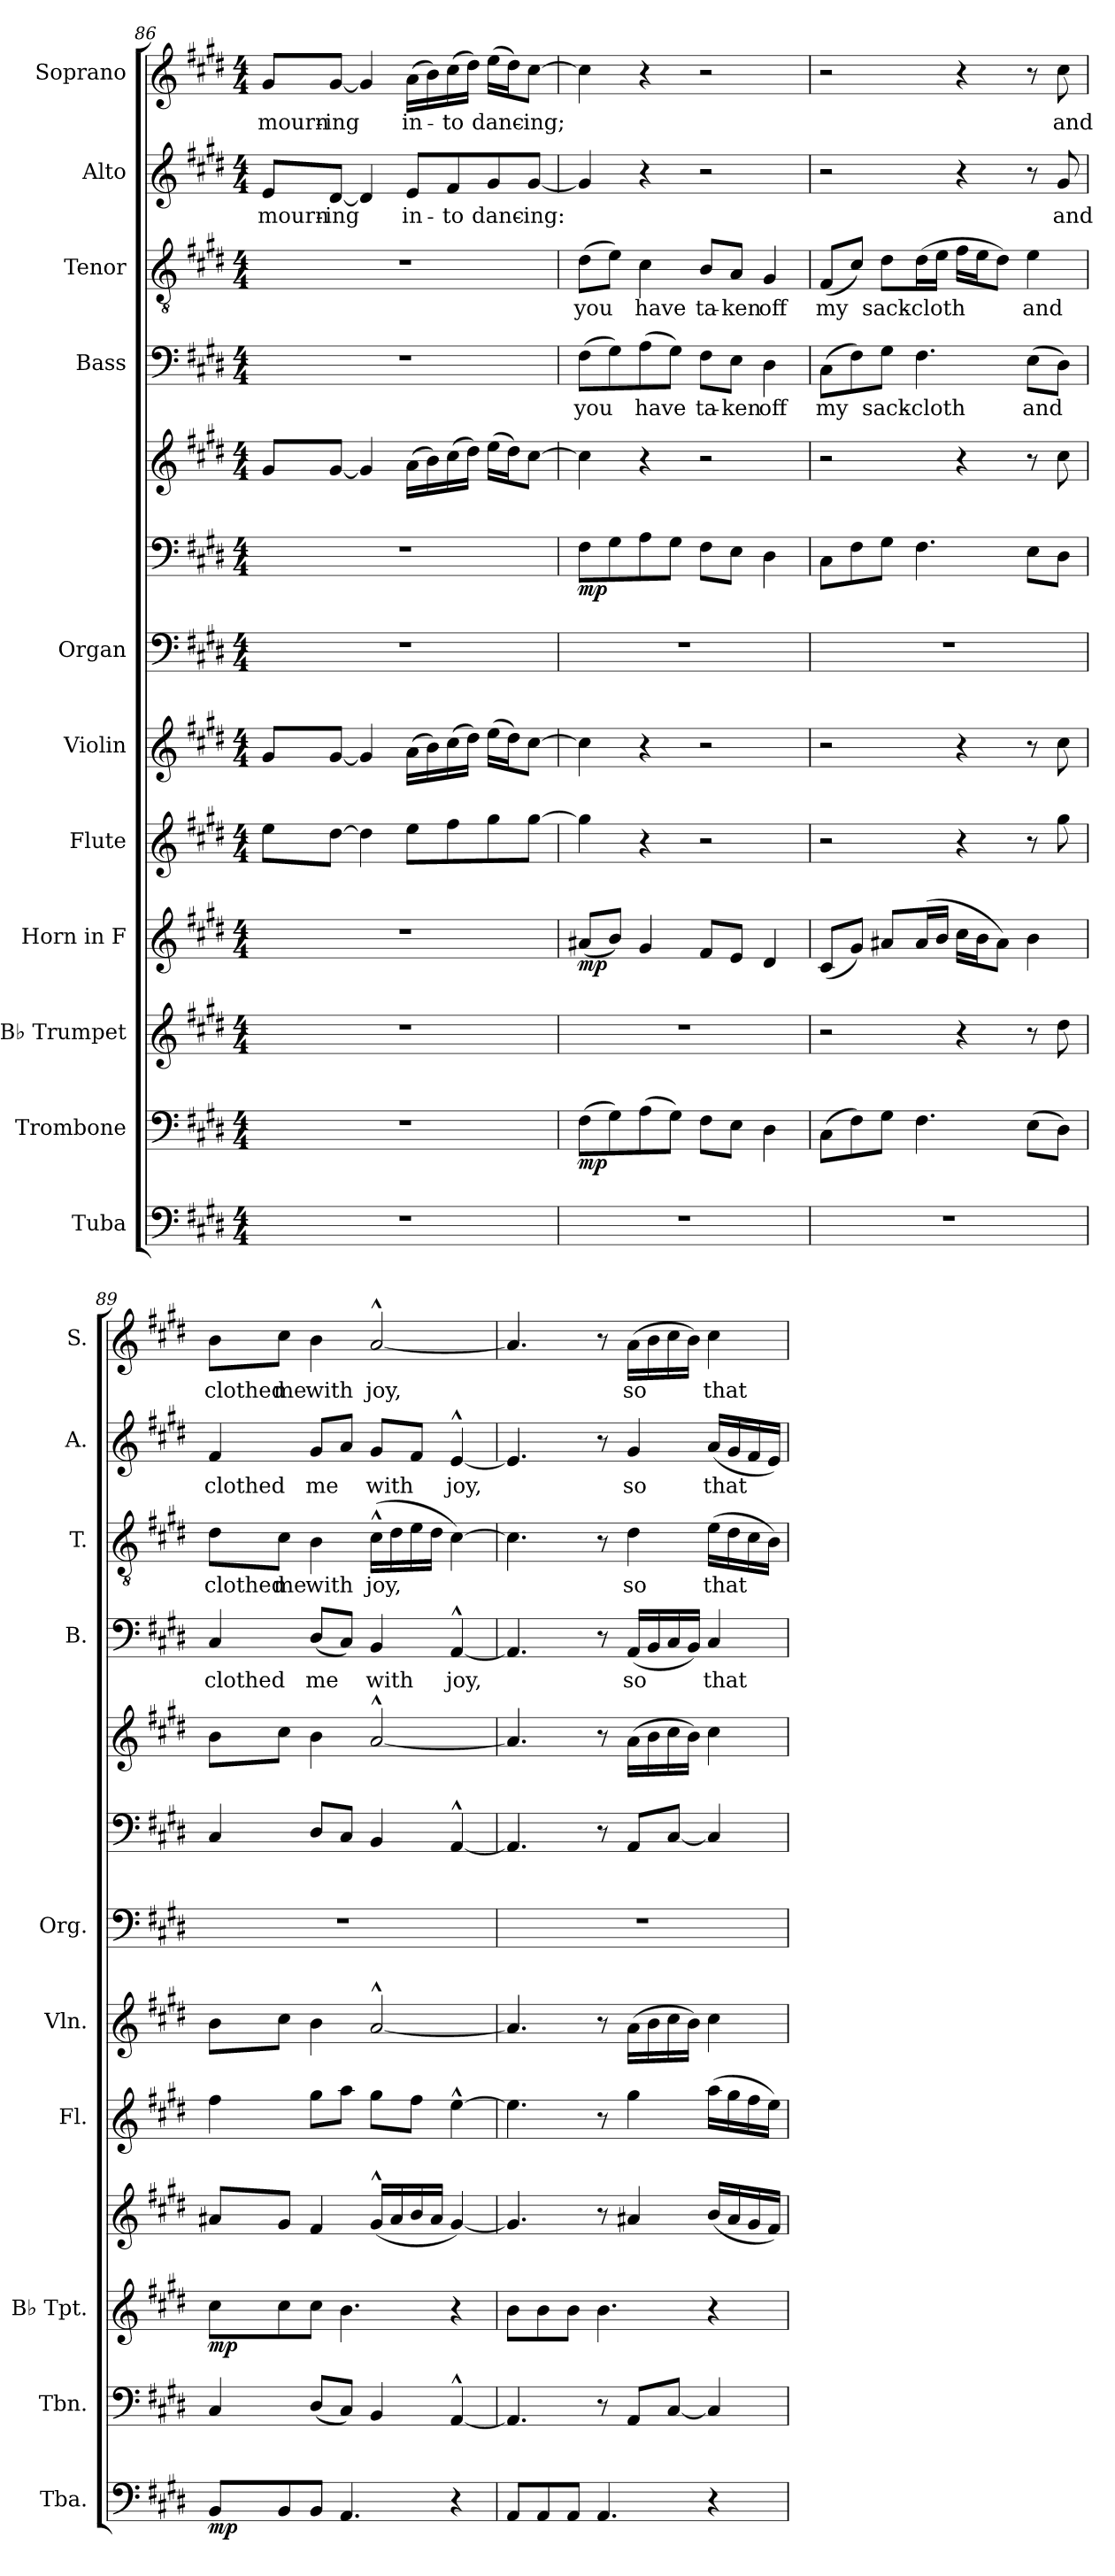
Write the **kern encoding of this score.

**kern	**dynam	**kern	**dynam	**kern	**dynam	**kern	**dynam	**kern	**kern	**kern	**kern	**kern	**dynam	**kern	**text	**kern	**text	**kern	**text	**kern	**text
*part11	*part11	*part10	*part10	*part9	*part9	*part8	*part8	*part7	*part6	*part5	*part5	*part5	*part5	*part4	*part4	*part3	*part3	*part2	*part2	*part1	*part1
*staff13	*staff13	*staff12	*staff12	*staff11	*staff11	*staff10	*staff10	*staff9	*staff8	*staff7	*staff6	*staff5	*staff5/6/7	*staff4	*staff4	*staff3	*staff3	*staff2	*staff2	*staff1	*staff1
*I"Tuba	*	*I"Trombone	*	*I"B♭ Trumpet	*	*I"Horn in F	*	*I"Flute	*I"Violin	*I"Organ	*	*	*	*I"Bass	*	*I"Tenor	*	*I"Alto	*	*I"Soprano	*
*I'Tba.	*	*I'Tbn.	*	*I'B♭ Tpt.	*	*	*	*I'Fl.	*I'Vln.	*I'Org.	*	*	*	*I'B.	*	*I'T.	*	*I'A.	*	*I'S.	*
!!LO:PB:g=z
*clefF4	*	*clefF4	*	*clefG2	*	*clefG2	*	*clefG2	*clefG2	*clefF4	*clefF4	*clefG2	*	*clefF4	*	*clefGv2	*	*clefG2	*	*clefG2	*
*	*	*	*	*ITrd1c2	*	*ITrd4c7	*	*	*	*	*	*	*	*	*	*	*	*	*	*	*
*k[f#c#g#d#]	*	*k[f#c#g#d#]	*	*k[f#c#]	*	*k[f#c#g#]	*	*k[f#c#g#d#]	*k[f#c#g#d#]	*k[f#c#g#d#]	*k[f#c#g#d#]	*k[f#c#g#d#]	*	*k[f#c#g#d#]	*	*k[f#c#g#d#]	*	*k[f#c#g#d#]	*	*k[f#c#g#d#]	*
*M4/4	*	*M4/4	*	*M4/4	*	*M4/4	*	*M4/4	*M4/4	*M4/4	*M4/4	*M4/4	*	*M4/4	*	*M4/4	*	*M4/4	*	*M4/4	*
=86	=86	=86	=86	=86	=86	=86	=86	=86	=86	=86	=86	=86	=86	=86	=86	=86	=86	=86	=86	=86	=86
!	!	!	!	!	!	!	!	!	!	!	!	!	!	!	!	!	!	!	!LO:LY:b	!	!LO:LY:b
1r	.	1r	.	1r	.	1r	.	8ee\L	8g#/L	1r	1r	8g#/L	.	1r	.	1r	.	8e/L	mourn-	8g#/L	mourn-
!	!	!	!	!	!	!	!	!	!	!	!	!	!	!	!	!	!	!	!LO:LY:b	!	!LO:LY:b
.	.	.	.	.	.	.	.	[8dd#\J	[8g#/J	.	.	[8g#/J	.	.	.	.	.	[8d#/J	-ing	[8g#/J	-ing
.	.	.	.	.	.	.	.	4dd#\]	4g#/]	.	.	4g#/]	.	.	.	.	.	4d#/]	.	4g#/]	.
!	!	!	!	!	!	!	!	!	!	!	!	!	!	!	!	!	!	!	!LO:LY:b	!	!LO:LY:b
.	.	.	.	.	.	.	.	8ee\L	(>16a\LL	.	.	(>16a\LL	.	.	.	.	.	8e/L	in-	(>16a\LL	in-
.	.	.	.	.	.	.	.	.	16b\)	.	.	16b\)	.	.	.	.	.	.	.	16b\)	.
!	!	!	!	!	!	!	!	!	!	!	!	!	!	!	!	!	!	!	!LO:LY:b	!	!LO:LY:b
.	.	.	.	.	.	.	.	8ff#\	(>16cc#\	.	.	(>16cc#\	.	.	.	.	.	8f#/	-to	(>16cc#\	to
.	.	.	.	.	.	.	.	.	16dd#\JJ)	.	.	16dd#\JJ)	.	.	.	.	.	.	.	16dd#\JJ)	.
!	!	!	!	!	!	!	!	!	!	!	!	!	!	!	!	!	!	!	!LO:LY:b	!	!LO:LY:b
.	.	.	.	.	.	.	.	8gg#\	(>16ee\LL	.	.	(>16ee\LL	.	.	.	.	.	8g#/	danc-	(>16ee\LL	danc-
.	.	.	.	.	.	.	.	.	16dd#\J)	.	.	16dd#\J)	.	.	.	.	.	.	.	16dd#\J)	.
!	!	!	!	!	!	!	!	!	!	!	!	!	!	!	!	!	!	!	!LO:LY:b	!	!LO:LY:b
.	.	.	.	.	.	.	.	[8gg#\J	[8cc#\J	.	.	[8cc#\J	.	.	.	.	.	[8g#/J	-ing:	[8cc#\J	-ing;
=87	=87	=87	=87	=87	=87	=87	=87	=87	=87	=87	=87	=87	=87	=87	=87	=87	=87	=87	=87	=87	=87
!	!	!	!LO:DY:b	!	!	!	!LO:DY:b	!	!	!	!	!	!LO:DY:b=2	!	!LO:LY:b	!	!LO:LY:b	!	!	!	!
1r	.	(>8F#\L	mp	1r	.	(<8d#X/L	mp	4gg#\]	4cc#\]	1r	8F#\L	4cc#\]	mp	(>8F#\L	you	(>8d#\L	you	4g#/]	.	4cc#\]	.
.	.	8G#\)	.	.	.	8e/J)	.	.	.	.	8G#\	.	.	8G#\)	.	8e\J)	.	.	.	.	.
!	!	!	!	!	!	!	!	!	!	!	!	!	!	!	!LO:LY:b	!	!LO:LY:b	!	!	!	!
.	.	(>8A\	.	.	.	4c#/	.	4r	4r	.	8A\	4r	.	(>8A\	have	4c#\	have	4r	.	4r	.
.	.	8G#\J)	.	.	.	.	.	.	.	.	8G#\J	.	.	8G#\J)	.	.	.	.	.	.	.
!	!	!	!	!	!	!	!	!	!	!	!	!	!	!	!LO:LY:b	!	!LO:LY:b	!	!	!	!
.	.	8F#\L	.	.	.	8B/L	.	2r	2r	.	8F#\L	2r	.	8F#\L	ta-	8B/L	ta-	2r	.	2r	.
!	!	!	!	!	!	!	!	!	!	!	!	!	!	!	!LO:LY:b	!	!LO:LY:b	!	!	!	!
.	.	8E\J	.	.	.	8A/J	.	.	.	.	8E\J	.	.	8E\J	-ken	8A/J	-ken	.	.	.	.
!	!	!	!	!	!	!	!	!	!	!	!	!	!	!	!LO:LY:b	!	!LO:LY:b	!	!	!	!
.	.	4D#\	.	.	.	4G#/	.	.	.	.	4D#\	.	.	4D#\	off	4G#/	off	.	.	.	.
=88	=88	=88	=88	=88	=88	=88	=88	=88	=88	=88	=88	=88	=88	=88	=88	=88	=88	=88	=88	=88	=88
!	!	!	!	!	!	!	!	!	!	!	!	!	!	!	!LO:LY:b	!	!LO:LY:b	!	!	!	!
1r	.	(>8C#\L	.	2r	.	(<8F#/L	.	2r	2r	1r	8C#\L	2r	.	(>8C#\L	my	(<8F#/L	my	2r	.	2r	.
.	.	8F#\)	.	.	.	8c#/J)	.	.	.	.	8F#\	.	.	8F#\)	.	8c#/J)	.	.	.	.	.
!	!	!	!	!	!	!	!	!	!	!	!	!	!	!	!LO:LY:b	!	!LO:LY:b	!	!	!	!
.	.	8G#\J	.	.	.	8d#X/L	.	.	.	.	8G#\J	.	.	8G#\J	sack-	8d#\L	sack-	.	.	.	.
!	!	!	!	!	!	!	!	!	!	!	!	!	!	!	!LO:LY:b	!	!LO:LY:b	!	!	!	!
.	.	4.F#\	.	.	.	(>16d#/L	.	.	.	.	4.F#\	.	.	4.F#\	-cloth	(>16d#\L	-cloth	.	.	.	.
.	.	.	.	.	.	16e/JJ	.	.	.	.	.	.	.	.	.	16e\JJ	.	.	.	.	.
.	.	.	.	4r	.	16f#\LL	.	4r	4r	.	.	4r	.	.	.	16f#\LL	.	4r	.	4r	.
.	.	.	.	.	.	16e\J	.	.	.	.	.	.	.	.	.	16e\J	.	.	.	.	.
.	.	.	.	.	.	8d#\J)	.	.	.	.	.	.	.	.	.	8d#\J)	.	.	.	.	.
!	!	!	!	!	!	!	!	!	!	!	!	!	!	!	!LO:LY:b	!	!LO:LY:b	!	!	!	!
.	.	(>8E\L	.	8r	.	4e\	.	8r	8r	.	8E\L	8r	.	(>8E\L	and	4e\	and	8r	.	8r	.
!	!	!	!	!	!	!	!	!	!	!	!	!	!	!	!	!	!	!	!LO:LY:b	!	!LO:LY:b
.	.	8D#\J)	.	8cc#\	.	.	.	8gg#\	8cc#\	.	8D#\J	8cc#\	.	8D#\J)	.	.	.	8g#/	and	8cc#\	and
!!LO:PB:g=z
=89	=89	=89	=89	=89	=89	=89	=89	=89	=89	=89	=89	=89	=89	=89	=89	=89	=89	=89	=89	=89	=89
!	!LO:DY:b	!	!	!	!LO:DY:b	!	!	!	!	!	!	!	!	!	!LO:LY:b	!	!LO:LY:b	!	!LO:LY:b	!	!LO:LY:b
8BB/L	mp	4C#/	.	8b\L	mp	8d#X/L	.	4ff#\	8b\L	1r	4C#/	8b\L	.	4C#/	clothed	8d#\L	clothed	4f#/	clothed	8b\L	clothed
!	!	!	!	!	!	!	!	!	!	!	!	!	!	!	!	!	!LO:LY:b	!	!	!	!LO:LY:b
8BB/	.	.	.	8b\	.	8c#/J	.	.	8cc#\J	.	.	8cc#\J	.	.	.	8c#\J	me	.	.	8cc#\J	me
!	!	!	!	!	!	!	!	!	!	!	!	!	!	!	!LO:LY:b	!	!LO:LY:b	!	!LO:LY:b	!	!LO:LY:b
8BB/J	.	(<8D#/L	.	8b\J	.	4B/	.	8gg#\L	4b\	.	8D#/L	4b\	.	(<8D#/L	me	4B\	with	8g#/L	me	4b\	with
4.AA/	.	8C#/J)	.	4.a\	.	.	.	8aa\J	.	.	8C#/J	.	.	8C#/J)	.	.	.	8a/J	.	.	.
!	!	!	!	!	!	!	!	!	!	!	!	!	!	!	!LO:LY:b	!	!LO:LY:b	!	!LO:LY:b	!	!LO:LY:b
.	.	4BB/	.	.	.	(<16c#^^/LL	.	8gg#\L	[2a^^/	.	4BB/	[2a^^/	.	4BB/	with	(>16c#^^\LL	joy,	8g#/L	with	[2a^^/	joy,
.	.	.	.	.	.	16d#/	.	.	.	.	.	.	.	.	.	16d#\	.	.	.	.	.
.	.	.	.	.	.	16e/	.	8ff#\J	.	.	.	.	.	.	.	16e\	.	8f#/J	.	.	.
.	.	.	.	.	.	16d#/JJ	.	.	.	.	.	.	.	.	.	16d#\JJ	.	.	.	.	.
!	!	!	!	!	!	!	!	!	!	!	!	!	!	!	!LO:LY:b	!	!	!	!LO:LY:b	!	!
4r	.	[4AA^^/	.	4r	.	[4c#/)	.	[4ee^^\	.	.	[4AA^^/	.	.	[4AA^^/	joy,	[4c#\)	.	[4e^^/	joy,	.	.
=90	=90	=90	=90	=90	=90	=90	=90	=90	=90	=90	=90	=90	=90	=90	=90	=90	=90	=90	=90	=90	=90
8AA/L	.	4.AA/]	.	8a\L	.	4.c#/]	.	4.ee\]	4.a/]	1r	4.AA/]	4.a/]	.	4.AA/]	.	4.c#\]	.	4.e/]	.	4.a/]	.
8AA/	.	.	.	8a\	.	.	.	.	.	.	.	.	.	.	.	.	.	.	.	.	.
8AA/J	.	.	.	8a\J	.	.	.	.	.	.	.	.	.	.	.	.	.	.	.	.	.
4.AA/	.	8r	.	4.a\	.	8r	.	8r	8r	.	8r	8r	.	8r	.	8r	.	8r	.	8r	.
!	!	!	!	!	!	!	!	!	!	!	!	!	!	!	!LO:LY:b	!	!LO:LY:b	!	!LO:LY:b	!	!LO:LY:b
.	.	8AA/L	.	.	.	4d#X/	.	4gg#\	(>16a\LL	.	8AA/L	(>16a\LL	.	(<16AA/LL	so	4d#\	so	4g#/	so	(>16a\LL	so
.	.	.	.	.	.	.	.	.	16b\	.	.	16b\	.	16BB/	.	.	.	.	.	16b\	.
.	.	[8C#/J	.	.	.	.	.	.	16cc#\	.	[8C#/J	16cc#\	.	16C#/	.	.	.	.	.	16cc#\	.
.	.	.	.	.	.	.	.	.	16b\JJ)	.	.	16b\JJ)	.	16BB/JJ)	.	.	.	.	.	16b\JJ)	.
!	!	!	!	!	!	!	!	!	!	!	!	!	!	!	!LO:LY:b	!	!LO:LY:b	!	!LO:LY:b	!	!LO:LY:b
4r	.	4C#/]	.	4r	.	(<16e/LL	.	(>16aa\LL	4cc#\	.	4C#/]	4cc#\	.	4C#/	that	(>16e\LL	that	(<16a/LL	that	4cc#\	that
.	.	.	.	.	.	16d#/	.	16gg#\	.	.	.	.	.	.	.	16d#\	.	16g#/	.	.	.
.	.	.	.	.	.	16c#/	.	16ff#\	.	.	.	.	.	.	.	16c#\	.	16f#/	.	.	.
.	.	.	.	.	.	16B/JJ)	.	16ee\JJ)	.	.	.	.	.	.	.	16B\JJ)	.	16e/JJ)	.	.	.
=	=	=	=	=	=	=	=	=	=	=	=	=	=	=	=	=	=	=	=	=	=
*-	*-	*-	*-	*-	*-	*-	*-	*-	*-	*-	*-	*-	*-	*-	*-	*-	*-	*-	*-	*-	*-
